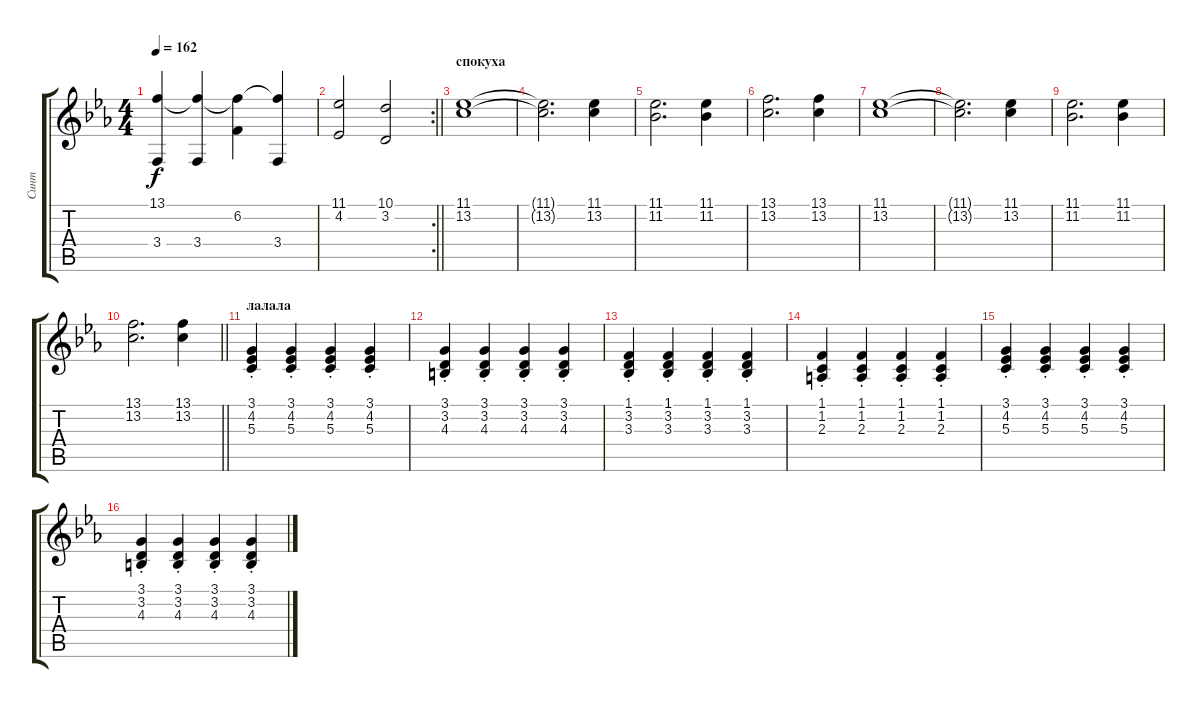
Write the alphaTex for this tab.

\track ("Синт" "Синт") {instrument acousticgrandpiano}
\staff {score tabs}
\tuning (E4 B3 G3 D3 A2 E2) {hide}
\ts (4 4)
\tempo 162
\clef g2
\ks cminor
(13.1 3.4).4{dy f} (13.1{t} 3.4).4 (13.1{t} 6.2).4 (13.1{t} 3.4).4 |
\rc 2
\barLineRight lightlight
(11.1 4.2).2 (10.1 3.2).2 |
\section ("" "спокуха")
(11.1 13.2).1{instrument acousticgrandpiano} |
(11.1{t} 13.2{t}).2{d} (11.1 13.2).4 |
(11.1 11.2).2{d} (11.1 11.2).4 |
(13.1 13.2).2{d} (13.1 13.2).4 |
(11.1 13.2).1{instrument acousticgrandpiano} |
(11.1{t} 13.2{t}).2{d} (11.1 13.2).4 |
(11.1 11.2).2{d} (11.1 11.2).4 |
\barLineRight lightlight
(13.1 13.2).2{d} (13.1 13.2).4 |
\section ("" "лалала")
(3.1{st} 4.2{st} 5.3{st}).4{instrument acousticgrandpiano} (3.1{st} 4.2{st} 5.3{st}).4 (3.1{st} 4.2{st} 5.3{st}).4 (3.1{st} 4.2{st} 5.3{st}).4 |
(3.1{st} 3.2{st} 4.3{st}).4 (3.1{st} 3.2{st} 4.3{st}).4 (3.1{st} 3.2{st} 4.3{st}).4 (3.1{st} 3.2{st} 4.3{st}).4 |
(1.1{st} 3.2{st} 3.3{st}).4 (1.1{st} 3.2{st} 3.3{st}).4 (1.1{st} 3.2{st} 3.3{st}).4 (1.1{st} 3.2{st} 3.3{st}).4 |
(1.1{st} 1.2{st} 2.3{st}).4 (1.1{st} 1.2{st} 2.3{st}).4 (1.1{st} 1.2{st} 2.3{st}).4 (1.1{st} 1.2{st} 2.3{st}).4 |
(3.1{st} 4.2{st} 5.3{st}).4 (3.1{st} 4.2{st} 5.3{st}).4 (3.1{st} 4.2{st} 5.3{st}).4 (3.1{st} 4.2{st} 5.3{st}).4 |
(3.1{st} 3.2{st} 4.3{st}).4 (3.1{st} 3.2{st} 4.3{st}).4 (3.1{st} 3.2{st} 4.3{st}).4 (3.1{st} 3.2{st} 4.3{st}).4
